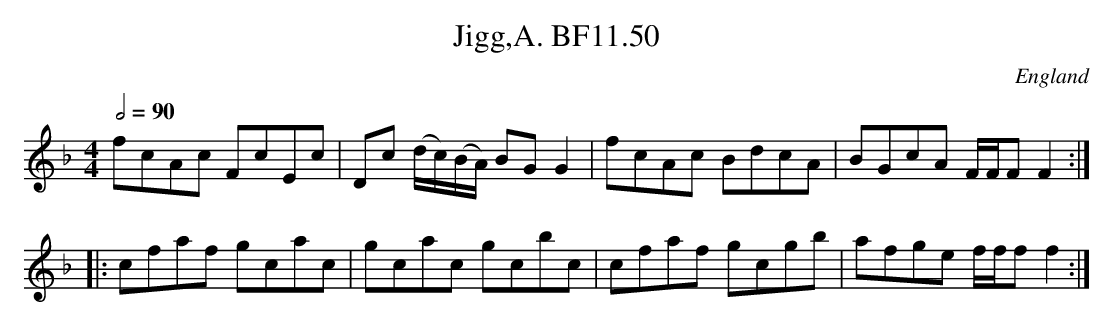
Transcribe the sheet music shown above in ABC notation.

X:1
T:Jigg,A. BF11.50
M:4/4
Q:1/2=90
O:England
notC:Hand of James Lishman
K:F major
fcAc FcEc|Dc (d/c/)(B/A/) BGG2|fcAc BdcA|BGcA F/F/FF2:|!
|:cfaf gcac|gcac gcbc|cfaf gcgb|afge f/f/ff2:|
